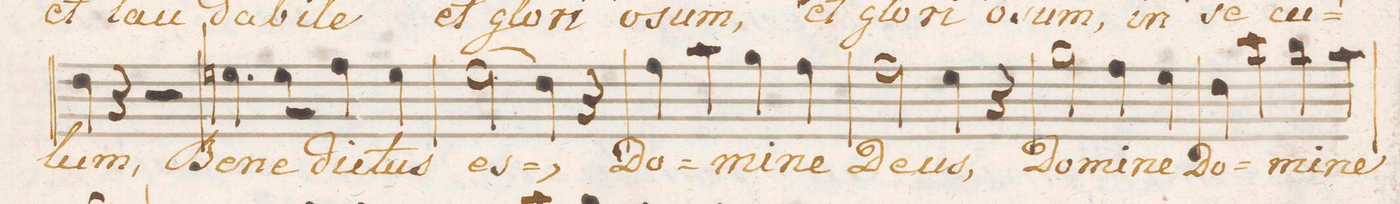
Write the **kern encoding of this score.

**kern	**text	**dynam
*I"Soprano.	*	*
*clefC1	*	*
*k[b-e-a-d-]	*	*
*met(C.)	*	*
*M4/4	*	*
4b-\	-lum,	.
4r	.	.
2r	.	.
=46	=46	=46
4.ccn\	Be-	.
8cc\	-ne-	.
4dd-\	-dic-	.
4cc\	-tus	.
=47	=47	=47
(2cc\	es,	.
4b-\)	.	.
4r	.	.
=48	=48	=48
4dd-\	Do-	.
4ff\	.	.
4ee-\	-mi-	.
4dd-\	-ne	.
=49	=49	=49
2dd-\	De-	.
4cc\	-us,	.
4r	.	.
=50	=50	=50
2ee-\	Do-	.
4dd-\	-mi-	.
4cc\	-ne	.
=51	=51	=51
4b-\	Do-	.
4aa-\	.	.
4gg\	-mi-	.
4ff\	-ne	.
=52	=52	=52
*-	*-	*-
